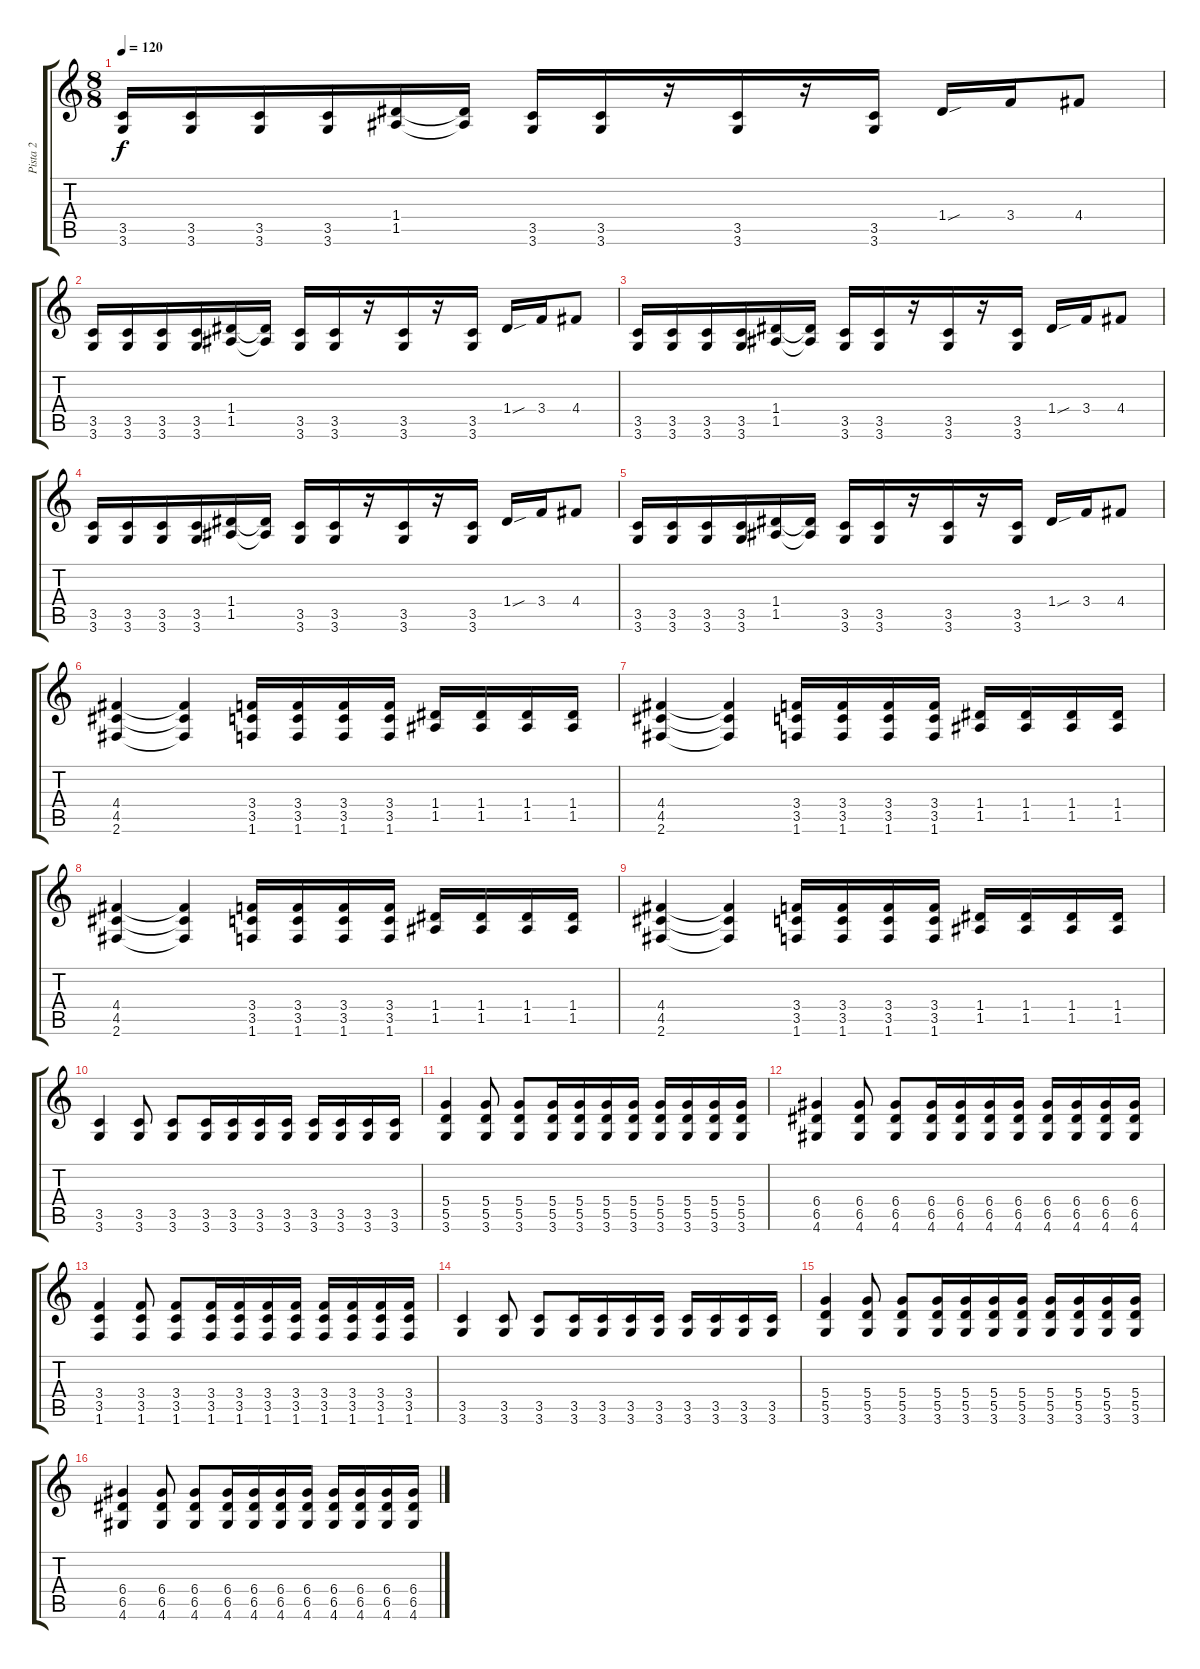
\track ("Pista 2" "Pista 2") {instrument distortionguitar}
\staff {score tabs}
\tuning (E4 B3 G3 D3 A2 E2) {hide}
\ts (8 8)
\tempo 120
\clef g2
\ks c
(3.5 3.6).16{dy f} (3.5 3.6).16 (3.5 3.6).16 (3.5 3.6).16 (1.4 1.5).16 (1.4{t} 1.5{t}).16 (3.5 3.6).16 (3.5 3.6).16 r.16 (3.5 3.6).16 r.16 (3.5 3.6).16 1.4{sou}.16 3.4.16 4.4.8 |
(3.5 3.6).16 (3.5 3.6).16 (3.5 3.6).16 (3.5 3.6).16 (1.4 1.5).16 (1.4{t} 1.5{t}).16 (3.5 3.6).16 (3.5 3.6).16 r.16 (3.5 3.6).16 r.16 (3.5 3.6).16 1.4{sou}.16 3.4.16 4.4.8 |
(3.5 3.6).16 (3.5 3.6).16 (3.5 3.6).16 (3.5 3.6).16 (1.4 1.5).16 (1.4{t} 1.5{t}).16 (3.5 3.6).16 (3.5 3.6).16 r.16 (3.5 3.6).16 r.16 (3.5 3.6).16 1.4{sou}.16 3.4.16 4.4.8 |
(3.5 3.6).16 (3.5 3.6).16 (3.5 3.6).16 (3.5 3.6).16 (1.4 1.5).16 (1.4{t} 1.5{t}).16 (3.5 3.6).16 (3.5 3.6).16 r.16 (3.5 3.6).16 r.16 (3.5 3.6).16 1.4{sou}.16 3.4.16 4.4.8 |
(3.5 3.6).16 (3.5 3.6).16 (3.5 3.6).16 (3.5 3.6).16 (1.4 1.5).16 (1.4{t} 1.5{t}).16 (3.5 3.6).16 (3.5 3.6).16 r.16 (3.5 3.6).16 r.16 (3.5 3.6).16 1.4{sou}.16 3.4.16 4.4.8 |
(4.4 4.5 2.6).4 (4.4{t} 4.5{t} 2.6{t}).4 (3.4 3.5 1.6).16 (3.4 3.5 1.6).16 (3.4 3.5 1.6).16 (3.4 3.5 1.6).16 (1.4 1.5).16 (1.4 1.5).16 (1.4 1.5).16 (1.4 1.5).16 |
(4.4 4.5 2.6).4 (4.4{t} 4.5{t} 2.6{t}).4 (3.4 3.5 1.6).16 (3.4 3.5 1.6).16 (3.4 3.5 1.6).16 (3.4 3.5 1.6).16 (1.4 1.5).16 (1.4 1.5).16 (1.4 1.5).16 (1.4 1.5).16 |
(4.4 4.5 2.6).4 (4.4{t} 4.5{t} 2.6{t}).4 (3.4 3.5 1.6).16 (3.4 3.5 1.6).16 (3.4 3.5 1.6).16 (3.4 3.5 1.6).16 (1.4 1.5).16 (1.4 1.5).16 (1.4 1.5).16 (1.4 1.5).16 |
(4.4 4.5 2.6).4 (4.4{t} 4.5{t} 2.6{t}).4 (3.4 3.5 1.6).16 (3.4 3.5 1.6).16 (3.4 3.5 1.6).16 (3.4 3.5 1.6).16 (1.4 1.5).16 (1.4 1.5).16 (1.4 1.5).16 (1.4 1.5).16 |
(3.5 3.6).4 (3.5 3.6).8 (3.5 3.6).8 (3.5 3.6).16 (3.5 3.6).16 (3.5 3.6).16 (3.5 3.6).16 (3.5 3.6).16 (3.5 3.6).16 (3.5 3.6).16 (3.5 3.6).16 |
(5.4 5.5 3.6).4 (5.4 5.5 3.6).8 (5.4 5.5 3.6).8 (5.4 5.5 3.6).16 (5.4 5.5 3.6).16 (5.4 5.5 3.6).16 (5.4 5.5 3.6).16 (5.4 5.5 3.6).16 (5.4 5.5 3.6).16 (5.4 5.5 3.6).16 (5.4 5.5 3.6).16 |
(6.4 6.5 4.6).4 (6.4 6.5 4.6).8 (6.4 6.5 4.6).8 (6.4 6.5 4.6).16 (6.4 6.5 4.6).16 (6.4 6.5 4.6).16 (6.4 6.5 4.6).16 (6.4 6.5 4.6).16 (6.4 6.5 4.6).16 (6.4 6.5 4.6).16 (6.4 6.5 4.6).16 |
(3.4 3.5 1.6).4 (3.4 3.5 1.6).8 (3.4 3.5 1.6).8 (3.4 3.5 1.6).16 (3.4 3.5 1.6).16 (3.4 3.5 1.6).16 (3.4 3.5 1.6).16 (3.4 3.5 1.6).16 (3.4 3.5 1.6).16 (3.4 3.5 1.6).16 (3.4 3.5 1.6).16 |
(3.5 3.6).4 (3.5 3.6).8 (3.5 3.6).8 (3.5 3.6).16 (3.5 3.6).16 (3.5 3.6).16 (3.5 3.6).16 (3.5 3.6).16 (3.5 3.6).16 (3.5 3.6).16 (3.5 3.6).16 |
(5.4 5.5 3.6).4 (5.4 5.5 3.6).8 (5.4 5.5 3.6).8 (5.4 5.5 3.6).16 (5.4 5.5 3.6).16 (5.4 5.5 3.6).16 (5.4 5.5 3.6).16 (5.4 5.5 3.6).16 (5.4 5.5 3.6).16 (5.4 5.5 3.6).16 (5.4 5.5 3.6).16 |
(6.4 6.5 4.6).4 (6.4 6.5 4.6).8 (6.4 6.5 4.6).8 (6.4 6.5 4.6).16 (6.4 6.5 4.6).16 (6.4 6.5 4.6).16 (6.4 6.5 4.6).16 (6.4 6.5 4.6).16 (6.4 6.5 4.6).16 (6.4 6.5 4.6).16 (6.4 6.5 4.6).16
